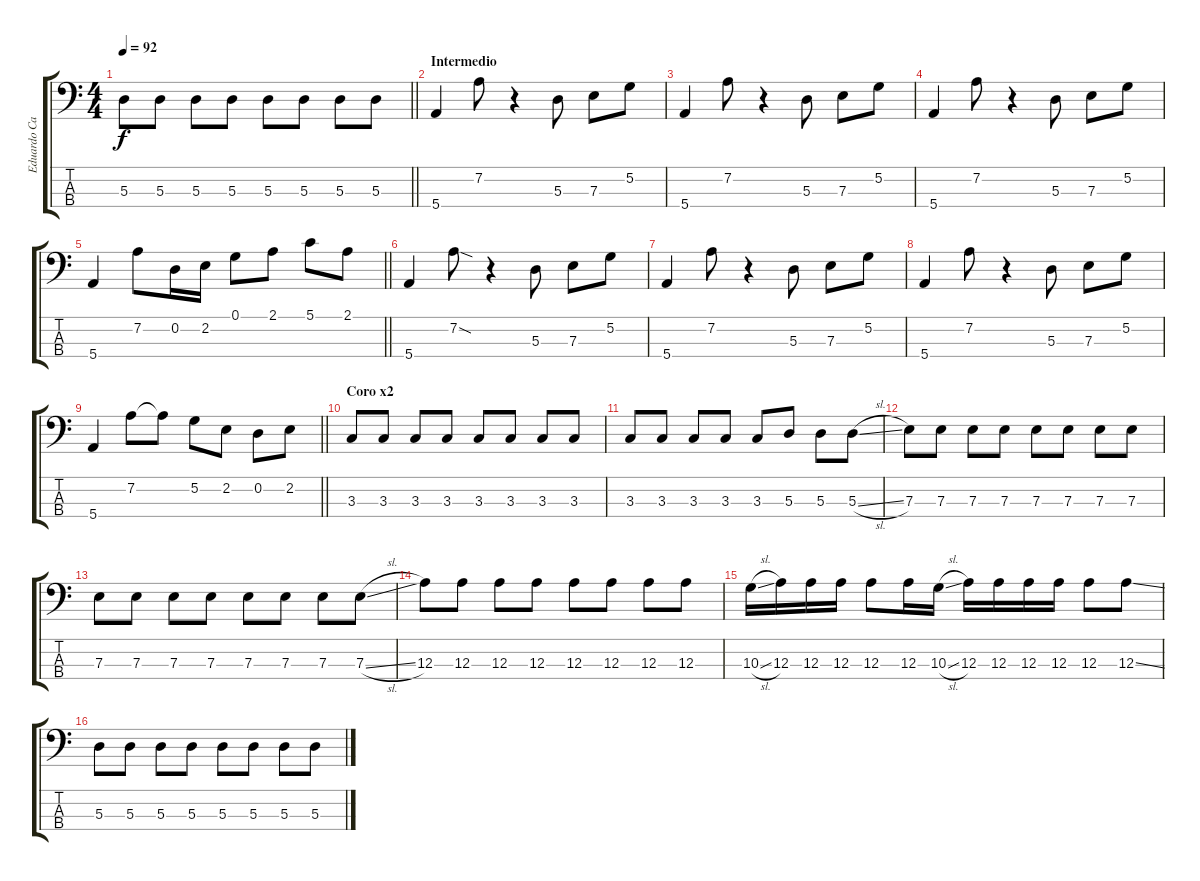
\track ("Eduardo Caces" "Eduardo Ca") {instrument electricbassfinger}
\staff {score tabs}
\tuning (G2 D2 A1 E1) {hide}
\ts (4 4)
\tempo 92
\clef f4
\barLineRight lightlight
\ks c
5.3.8{dy f} 5.3.8 5.3.8 5.3.8 5.3.8 5.3.8 5.3.8 5.3.8 |
\section ("" "Intermedio")
5.4.4 7.2.8 r.4 5.3.8 7.3.8 5.2.8 |
5.4.4 7.2.8 r.4 5.3.8 7.3.8 5.2.8 |
5.4.4 7.2.8 r.4 5.3.8 7.3.8 5.2.8 |
\barLineRight lightlight
5.4.4 7.2.8 0.2.16 2.2.16 0.1.8 2.1.8 5.1.8 2.1.8 |
5.4.4 7.2{sod}.8 r.4 5.3.8 7.3.8 5.2.8 |
5.4.4 7.2.8 r.4 5.3.8 7.3.8 5.2.8 |
5.4.4 7.2.8 r.4 5.3.8 7.3.8 5.2.8 |
\barLineRight lightlight
5.4.4 7.2.8 7.2{t}.8 5.2.8 2.2.8 0.2.8 2.2.8 |
\section ("" "Coro x2")
3.3.8 3.3.8 3.3.8 3.3.8 3.3.8 3.3.8 3.3.8 3.3.8 |
3.3.8 3.3.8 3.3.8 3.3.8 3.3.8 5.3.8 5.3.8 5.3{sl}.8 |
7.3.8 7.3.8 7.3.8 7.3.8 7.3.8 7.3.8 7.3.8 7.3.8 |
7.3.8 7.3.8 7.3.8 7.3.8 7.3.8 7.3.8 7.3.8 7.3{sl}.8 |
12.3.8 12.3.8 12.3.8 12.3.8 12.3.8 12.3.8 12.3.8 12.3.8 |
10.3{sl}.16 12.3.16 12.3.16 12.3.16 12.3.8 12.3.16 10.3{sl}.16 12.3.16 12.3.16 12.3.16 12.3.16 12.3.8 12.3{ss}.8 |
5.3.8 5.3.8 5.3.8 5.3.8 5.3.8 5.3.8 5.3.8 5.3.8
